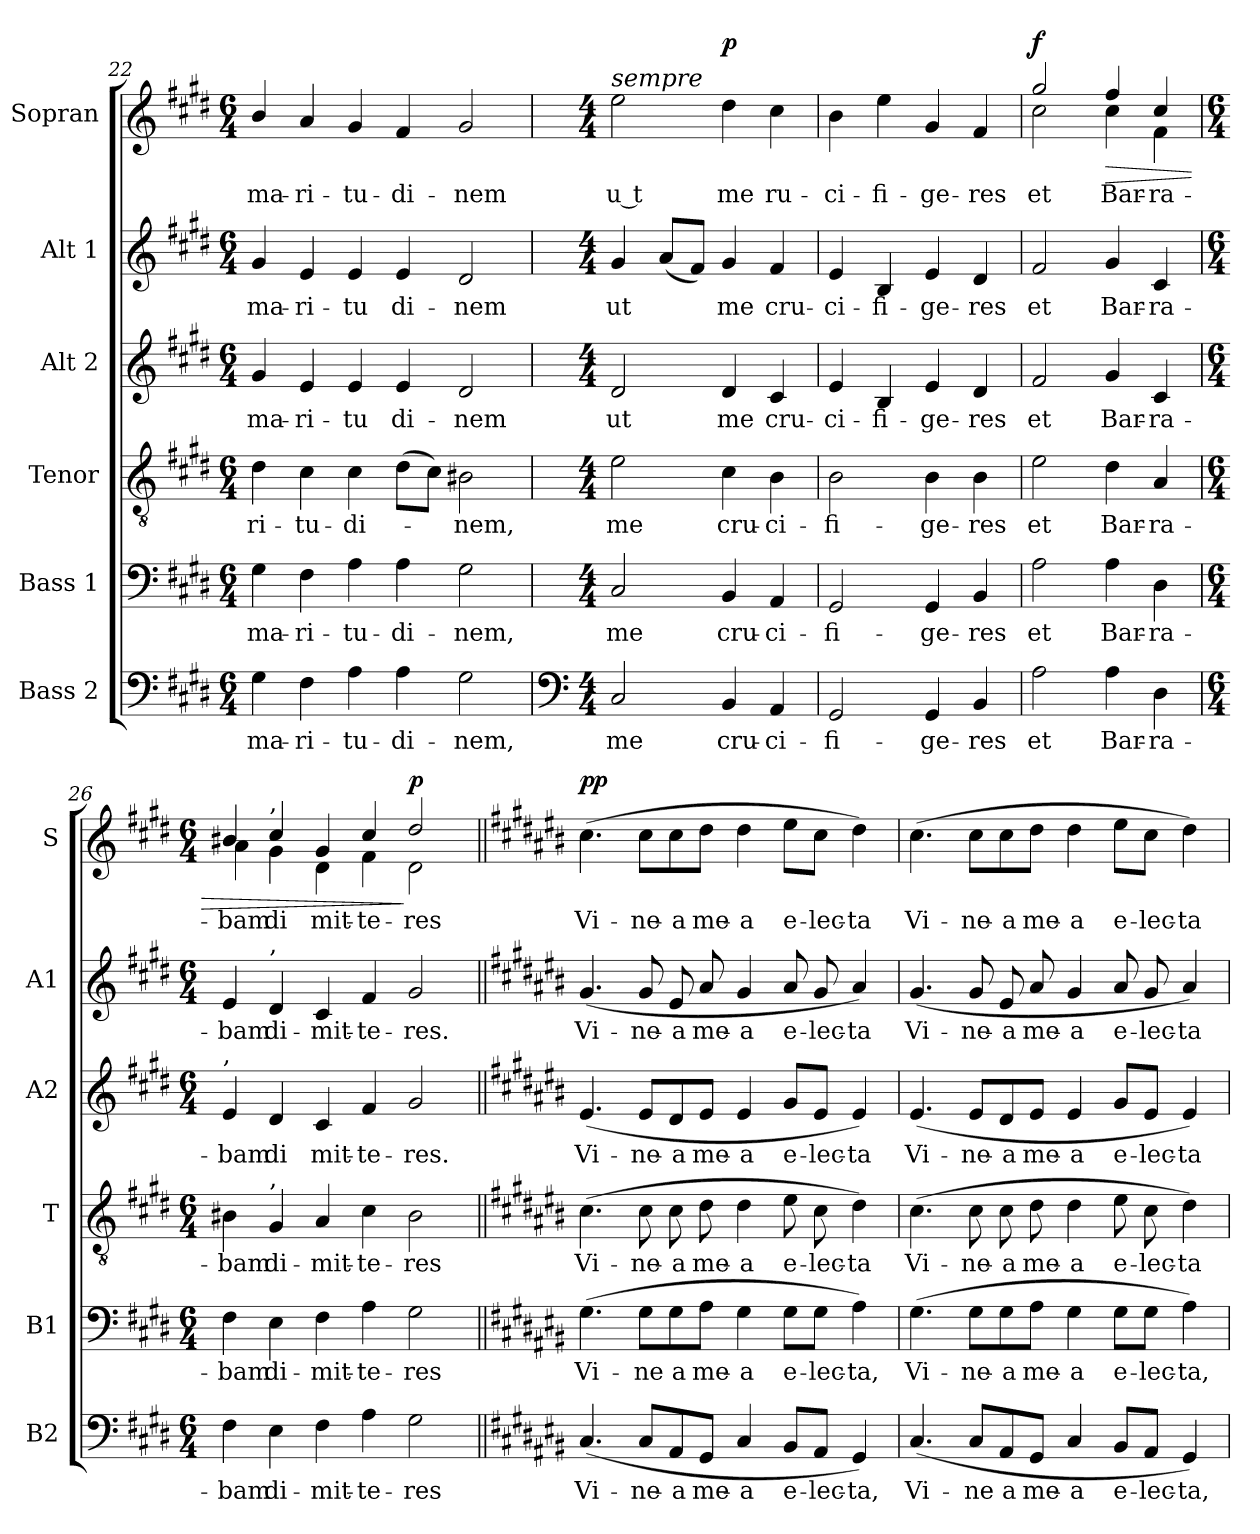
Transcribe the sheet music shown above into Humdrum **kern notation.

**kern	**text	**kern	**text	**kern	**text	**kern	**text	**kern	**text	**kern	**text	**dynam
*part6	*part6	*part5	*part5	*part4	*part4	*part3	*part3	*part2	*part2	*part1	*part1	*part1
*staff6	*staff6	*staff5	*staff5	*staff4	*staff4	*staff3	*staff3	*staff2	*staff2	*staff1	*staff1	*staff1
*I"Bass 2	*	*I"Bass 1	*	*I"Tenor	*	*I"Alt 2	*	*I"Alt 1	*	*I"Sopran	*	*
*I'B2	*	*I'B1	*	*I'T	*	*I'A2	*	*I'A1	*	*I'S	*	*
!!LO:LB:g=z
*clefF4	*	*clefF4	*	*clefGv2	*	*clefG2	*	*clefG2	*	*clefG2	*	*
*k[f#c#g#d#]	*	*k[f#c#g#d#]	*	*k[f#c#g#d#]	*	*k[f#c#g#d#]	*	*k[f#c#g#d#]	*	*k[f#c#g#d#]	*	*
*M6/4	*	*M6/4	*	*M6/4	*	*M6/4	*	*M6/4	*	*M6/4	*	*
=22	=22	=22	=22	=22	=22	=22	=22	=22	=22	=22	=22	=22
!	!LO:LY:b	!	!LO:LY:b	!	!LO:LY:b	!	!LO:LY:b	!	!LO:LY:b	!	!LO:LY:b	!
4G#\	ma-	4G#\	ma-	4d#\	ri-	4g#/	ma-	4g#/	ma-	4b/	ma-	.
!	!LO:LY:b	!	!LO:LY:b	!	!LO:LY:b	!	!LO:LY:b	!	!LO:LY:b	!	!LO:LY:b	!
4F#\	ri-	4F#\	ri-	4c#\	tu-	4e/	ri-	4e/	ri-	4a/	ri-	.
!	!LO:LY:b	!	!LO:LY:b	!	!LO:LY:b	!	!LO:LY:b	!	!LO:LY:b	!	!LO:LY:b	!
4A\	tu-	4A\	tu-	4c#\	di-	4e/	tu	4e/	tu	4g#/	tu-	.
!	!LO:LY:b	!	!LO:LY:b	!	!	!	!LO:LY:b	!	!LO:LY:b	!	!LO:LY:b	!
4A\	di-	4A\	di-	(>8d#\L	.	4e/	di-	4e/	di-	4f#/	di-	.
.	.	.	.	8c#\J)	.	.	.	.	.	.	.	.
!	!LO:LY:b	!	!LO:LY:b	!	!LO:LY:b	!	!LO:LY:b	!	!LO:LY:b	!	!LO:LY:b	!
2G#\	nem,	2G#\	nem,	2B#X\	nem,	2d#/	nem	2d#/	nem	2g#/	nem	.
=23	=23	=23	=23	=23	=23	=23	=23	=23	=23	=23	=23	=23
*clefF4	*	*	*	*	*	*	*	*	*	*	*	*
*M4/4	*	*M4/4	*	*M4/4	*	*M4/4	*	*M4/4	*	*M4/4	*	*
!	!	!	!	!	!	!	!	!	!	!LO:TX:a:i:t=sempre	!	!
!	!LO:LY:b	!	!LO:LY:b	!	!LO:LY:b	!	!LO:LY:b	!	!LO:LY:b	!	!LO:LY:b	!
2C#/	me	2C#/	me	2e\	me	2d#/	-ut	4g#/	ut	2ee\	u t	.
.	.	.	.	.	.	.	.	(<8a/L	.	.	.	.
.	.	.	.	.	.	.	.	8f#/J)	.	.	.	.
!	!LO:LY:b	!	!LO:LY:b	!	!LO:LY:b	!	!LO:LY:b	!	!LO:LY:b	!	!LO:LY:b	!LO:DY:a
4BB/	cru-	4BB/	cru-	4c#\	cru-	4d#/	me	4g#/	me	4dd#\	me	p
!	!LO:LY:b	!	!LO:LY:b	!	!LO:LY:b	!	!LO:LY:b	!	!LO:LY:b	!	!LO:LY:b	!
4AA/	ci-	4AA/	ci-	4B\	ci-	4c#/	cru-	4f#/	cru-	4cc#\	ru-	.
=24	=24	=24	=24	=24	=24	=24	=24	=24	=24	=24	=24	=24
!	!LO:LY:b	!	!LO:LY:b	!	!LO:LY:b	!	!LO:LY:b	!	!LO:LY:b	!	!LO:LY:b	!
2GG#/	fi-	2GG#/	fi-	2B\	fi-	4e/	ci-	4e/	ci-	4b\	ci-	.
!	!	!	!	!	!	!	!LO:LY:b	!	!LO:LY:b	!	!LO:LY:b	!
.	.	.	.	.	.	4B/	fi-	4B/	fi-	4ee\	fi-	.
!	!LO:LY:b	!	!LO:LY:b	!	!LO:LY:b	!	!LO:LY:b	!	!LO:LY:b	!	!LO:LY:b	!
4GG#/	ge-	4GG#/	ge-	4B\	ge-	4e/	ge-	4e/	ge-	4g#/	ge-	.
!	!LO:LY:b	!	!LO:LY:b	!	!LO:LY:b	!	!LO:LY:b	!	!LO:LY:b	!	!LO:LY:b	!
4BB/	res	4BB/	res	4B\	res	4d#/	res	4d#/	res	4f#/	res	.
=25	=25	=25	=25	=25	=25	=25	=25	=25	=25	=25	=25	=25
!	!LO:LY:b	!	!LO:LY:b	!	!LO:LY:b	!	!LO:LY:b	!	!LO:LY:b	!	!LO:LY:b	!LO:DY:a
*	*	*	*	*	*	*	*	*	*	*^	*	*
2A\	et	2A\	et	2e\	et	2f#/	et	2f#/	et	2gg#/	2cc#\	et	f
!	!LO:LY:b	!	!LO:LY:b	!	!LO:LY:b	!	!LO:LY:b	!	!LO:LY:b	!	!	!LO:LY:b	!LO:HP:b
4A\	Bar-	4A\	Bar-	4d#\	Bar-	4g#/	Bar-	4g#/	Bar-	4ff#/	4cc#\	Bar-	>
!	!LO:LY:b	!	!LO:LY:b	!	!LO:LY:b	!	!LO:LY:b	!	!LO:LY:b	!	!	!LO:LY:b	!
4D#\	ra-	4D#\	ra-	4A/	ra-	4c#/	ra-	4c#/	ra-	4cc#/	4f#\	ra-	.
!!LO:PB:g=z	!!
=26	=26	=26	=26	=26	=26	=26	=26	=26	=26	=26	=26	=26	=26
*M6/4	*	*M6/4	*	*M6/4	*	*M6/4	*	*M6/4	*	*M6/4	*	*	*
!	!	!	!	!	!	!LO:TX:a:t=,	!	!	!	!	!	!	!
!	!LO:LY:b	!	!LO:LY:b	!	!LO:LY:b	!	!LO:LY:b	!	!LO:LY:b	!	!	!LO:LY:b	!
4F#\	bam	4F#\	bam	4B#X\	bam	4e/	bam	4e/	bam	4b#X/	4a\	bam	.
!	!	!	!	!	!	!	!	!	!	!LO:TX:a:t=,	!	!	!
!	!	!	!	!	!	!	!	!LO:TX:a:t=,	!	!	!	!	!
!	!	!	!	!LO:TX:a:t=,	!	!	!	!	!	!	!	!	!
!	!LO:LY:b	!	!LO:LY:b	!	!LO:LY:b	!	!LO:LY:b	!	!LO:LY:b	!	!	!LO:LY:b	!
4E\	di-	4E\	di-	4G#/	di-	4d#/	di	4d#/	di-	4cc#/	4g#\	di	.
!	!LO:LY:b	!	!LO:LY:b	!	!LO:LY:b	!	!LO:LY:b	!	!LO:LY:b	!	!	!LO:LY:b	!
4F#\	mit-	4F#\	mit-	4A/	mit-	4c#/	mit-	4c#/	mit-	4g#/	4d#\	mit-	.
!	!LO:LY:b	!	!LO:LY:b	!	!LO:LY:b	!	!LO:LY:b	!	!LO:LY:b	!	!	!LO:LY:b	!
4A\	te-	4A\	te-	4c#\	te-	4f#/	te-	4f#/	te-	4cc#/	4f#\	te-	.
!	!LO:LY:b	!	!LO:LY:b	!	!LO:LY:b	!	!LO:LY:b	!	!LO:LY:b	!	!	!LO:LY:b	!LO:DY:n=1:a
2G#\	res	2G#\	res	2B#\	res	2g#/	res.	2g#/	res.	2dd#/	2d#\	res	] p
*	*	*	*	*	*	*	*	*	*	*v	*v	*	*
=27||	=27||	=27||	=27||	=27||	=27||	=27||	=27||	=27||	=27||	=27||	=27||	=27||
*k[f#c#g#d#a#e#b#]	*	*k[f#c#g#d#a#e#b#]	*	*k[f#c#g#d#a#e#b#]	*	*k[f#c#g#d#a#e#b#]	*	*k[f#c#g#d#a#e#b#]	*	*k[f#c#g#d#a#e#b#]	*	*
*	*	*	*	*	*	*	*	*	*	*^	*	*
!	!	!	!	!	!	!	!	!	!	!LO:TX:a:i:t=eccessivement doux	!	!	!
!	!LO:LY:b	!	!LO:LY:b	!	!LO:LY:b	!	!LO:LY:b	!	!LO:LY:b	!	!	!LO:LY:b	!LO:DY:a
*	*	*	*	*	*	*	*	*	*	*v	*v	*	*
(<4.C#/	Vi-	(>4.G#\	Vi-	(>4.c#\	Vi-	(<4.e#/	Vi-	(<4.g#/	Vi-	(>4.cc#\	Vi-	pp
!	!LO:LY:b	!	!LO:LY:b	!	!LO:LY:b	!	!LO:LY:b	!	!LO:LY:b	!	!LO:LY:b	!
8C#/L	ne-	8G#\L	ne	8c#\	ne-	8e#/L	ne-	8g#/	ne-	8cc#\L	ne-	.
!	!LO:LY:b	!	!LO:LY:b	!	!LO:LY:b	!	!LO:LY:b	!	!LO:LY:b	!	!LO:LY:b	!
8AA#/	a	8G#\	a	8c#\	a	8d#/	a	8e#/	a	8cc#\	a	.
!	!LO:LY:b	!	!LO:LY:b	!	!LO:LY:b	!	!LO:LY:b	!	!LO:LY:b	!	!LO:LY:b	!
8GG#/J	me-	8A#\J	me-	8d#\	me-	8e#/J	me-	8a#/	me-	8dd#\J	me-	.
!	!LO:LY:b	!	!LO:LY:b	!	!LO:LY:b	!	!LO:LY:b	!	!LO:LY:b	!	!LO:LY:b	!
4C#/	a	4G#\	a	4d#\	a	4e#/	a	4g#/	a	4dd#\	a	.
!	!LO:LY:b	!	!LO:LY:b	!	!LO:LY:b	!	!LO:LY:b	!	!LO:LY:b	!	!LO:LY:b	!
8BB#/L	e-	8G#\L	e-	8e#\	e-	8g#/L	e-	8a#/	e-	8ee#\L	e-	.
!	!LO:LY:b	!	!LO:LY:b	!	!LO:LY:b	!	!LO:LY:b	!	!LO:LY:b	!	!LO:LY:b	!
8AA#/J	lec-	8G#\J	lec-	8c#\	lec-	8e#/J	lec-	8g#/	lec-	8cc#\J	lec-	.
!	!LO:LY:b	!	!LO:LY:b	!	!LO:LY:b	!	!LO:LY:b	!	!LO:LY:b	!	!LO:LY:b	!
4GG#/)	ta,	4A#\)	ta,	4d#\)	ta	4e#/)	ta	4a#/)	ta	4dd#\)	ta	.
=28	=28	=28	=28	=28	=28	=28	=28	=28	=28	=28	=28	=28
!	!LO:LY:b	!	!LO:LY:b	!	!LO:LY:b	!	!LO:LY:b	!	!LO:LY:b	!	!LO:LY:b	!
(<4.C#/	Vi-	(>4.G#\	Vi-	(>4.c#\	Vi-	(<4.e#/	Vi-	(<4.g#/	Vi-	(>4.cc#\	Vi-	.
!	!LO:LY:b	!	!LO:LY:b	!	!LO:LY:b	!	!LO:LY:b	!	!LO:LY:b	!	!LO:LY:b	!
8C#/L	ne	8G#\L	ne-	8c#\	ne-	8e#/L	ne-	8g#/	ne-	8cc#\L	ne-	.
!	!LO:LY:b	!	!LO:LY:b	!	!LO:LY:b	!	!LO:LY:b	!	!LO:LY:b	!	!LO:LY:b	!
8AA#/	-a	8G#\	a	8c#\	a	8d#/	a	8e#/	a	8cc#\	a	.
!	!LO:LY:b	!	!LO:LY:b	!	!LO:LY:b	!	!LO:LY:b	!	!LO:LY:b	!	!LO:LY:b	!
8GG#/J	me-	8A#\J	me-	8d#\	me-	8e#/J	me-	8a#/	me-	8dd#\J	me-	.
!	!LO:LY:b	!	!LO:LY:b	!	!LO:LY:b	!	!LO:LY:b	!	!LO:LY:b	!	!LO:LY:b	!
4C#/	a	4G#\	a	4d#\	a	4e#/	a	4g#/	a	4dd#\	a	.
!	!LO:LY:b	!	!LO:LY:b	!	!LO:LY:b	!	!LO:LY:b	!	!LO:LY:b	!	!LO:LY:b	!
8BB#/L	e-	8G#\L	e-	8e#\	e-	8g#/L	e-	8a#/	e-	8ee#\L	e-	.
!	!LO:LY:b	!	!LO:LY:b	!	!LO:LY:b	!	!LO:LY:b	!	!LO:LY:b	!	!LO:LY:b	!
8AA#/J	lec-	8G#\J	lec-	8c#\	lec-	8e#/J	lec-	8g#/	lec-	8cc#\J	lec-	.
!	!LO:LY:b	!	!LO:LY:b	!	!LO:LY:b	!	!LO:LY:b	!	!LO:LY:b	!	!LO:LY:b	!
4GG#/)	ta,	4A#\)	ta,	4d#\)	ta	4e#/)	ta	4a#/)	ta	4dd#\)	ta	.
=	=	=	=	=	=	=	=	=	=	=	=	=
*-	*-	*-	*-	*-	*-	*-	*-	*-	*-	*-	*-	*-
